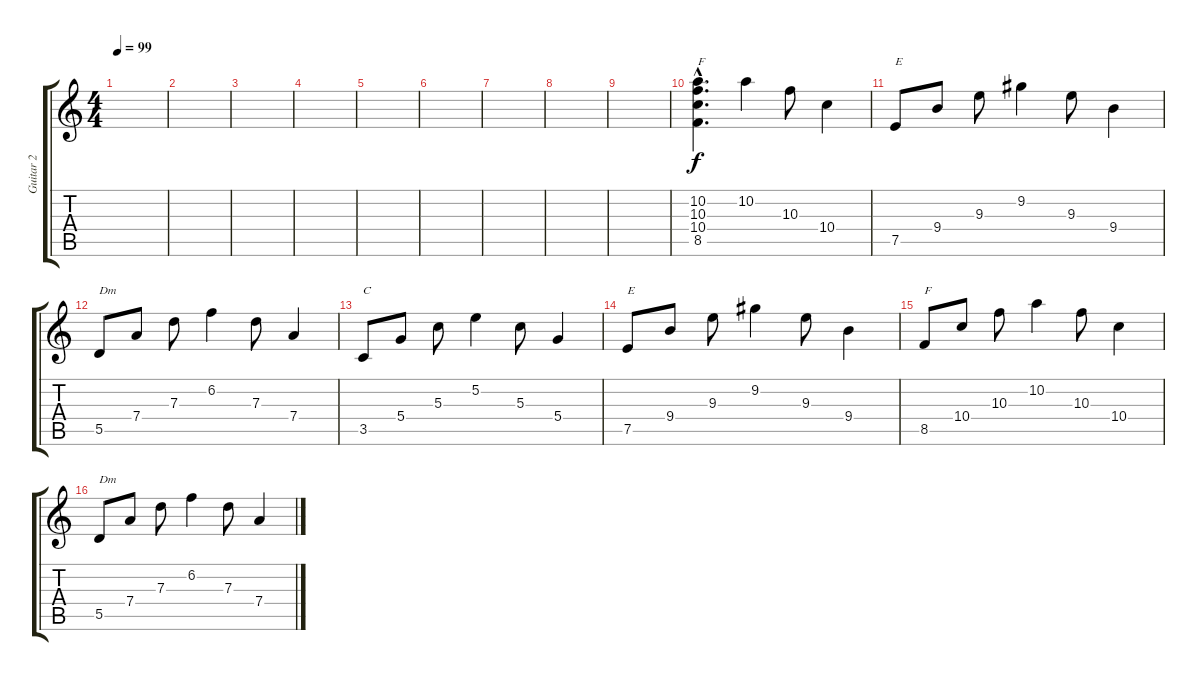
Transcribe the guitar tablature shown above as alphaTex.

\track ("Guitar 2" "Guitar 2") {instrument overdrivenguitar}
\staff {score tabs}
\tuning (E4 B3 G3 D3 A2 E2) {hide}
\ts (4 4)
\tempo 99
\clef g2
\ks c
|
|
|
|
|
|
|
|
|
(10.2{hac} 10.3{hac} 10.4{hac} 8.5{hac}).4{d txt "F"} 10.2.4 10.3.8 10.4.4 |
7.5.8{txt "E"} 9.4.8 9.3.8 9.2.4 9.3.8 9.4.4 |
5.5.8{txt "Dm"} 7.4.8 7.3.8 6.2.4 7.3.8 7.4.4 |
3.5.8{txt "C"} 5.4.8 5.3.8 5.2.4 5.3.8 5.4.4 |
7.5.8{txt "E"} 9.4.8 9.3.8 9.2.4 9.3.8 9.4.4 |
8.5.8{txt "F"} 10.4.8 10.3.8 10.2.4 10.3.8 10.4.4 |
5.5.8{txt "Dm"} 7.4.8 7.3.8 6.2.4 7.3.8 7.4.4
